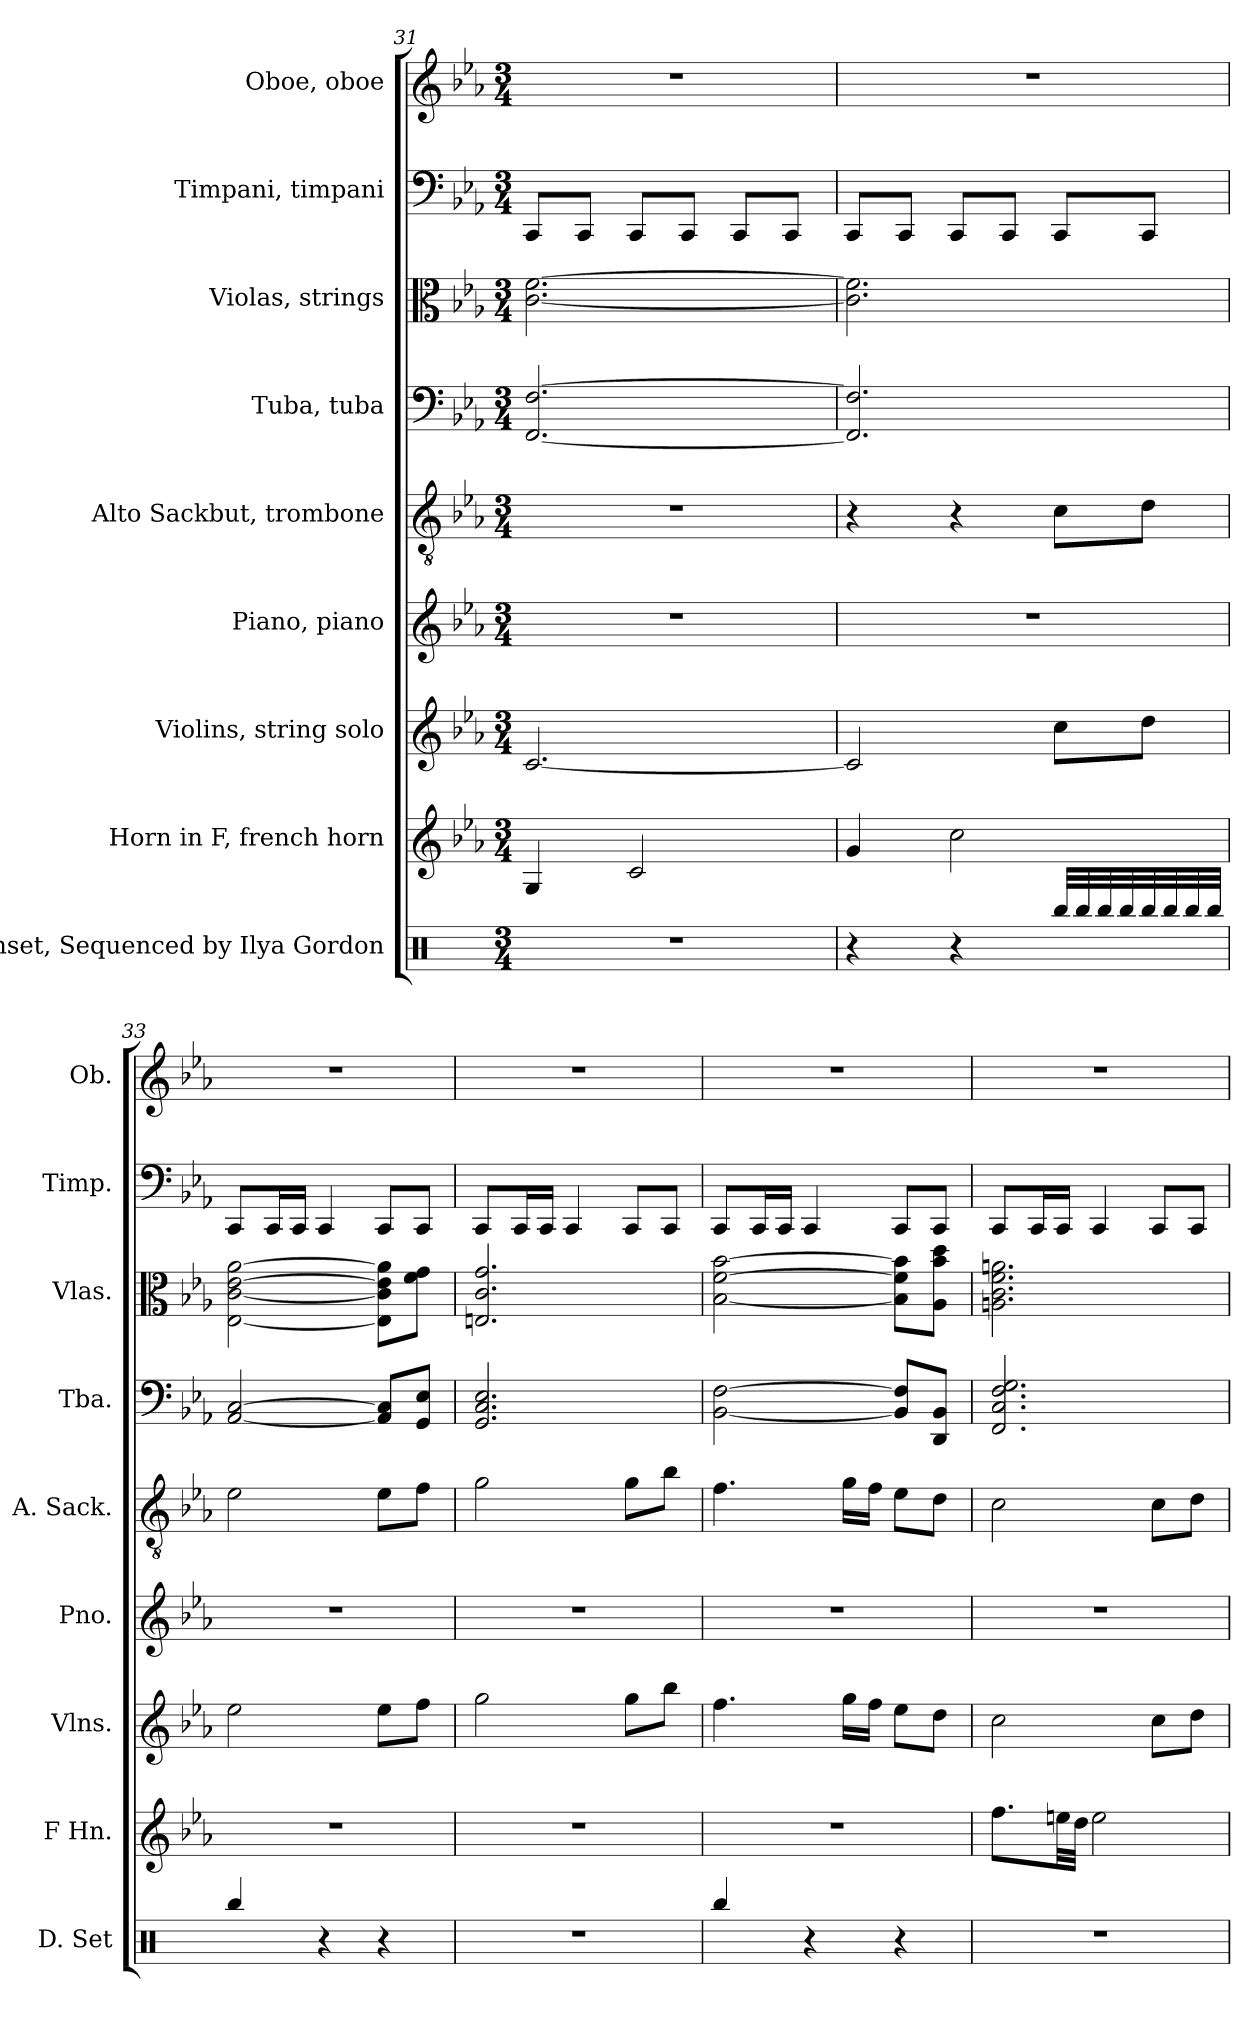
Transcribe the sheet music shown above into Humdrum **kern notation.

**kern	**kern	**kern	**kern	**kern	**kern	**kern	**kern	**kern
*part9	*part8	*part7	*part6	*part5	*part4	*part3	*part2	*part1
*staff9	*staff8	*staff7	*staff6	*staff5	*staff4	*staff3	*staff2	*staff1
*I"Drumset, Sequenced by Ilya Gordon	*I"Horn in F, french horn	*I"Violins, string solo	*I"Piano, piano	*I"Alto Sackbut, trombone	*I"Tuba, tuba	*I"Violas, strings	*I"Timpani, timpani	*I"Oboe, oboe
*I'D. Set	*I'F Hn.	*I'Vlns.	*I'Pno.	*I'A. Sack.	*I'Tba.	*I'Vlas.	*I'Timp.	*I'Ob.
*clefX	*clefG2	*clefG2	*clefG2	*clefGv2	*clefF4	*clefC3	*clefF4	*clefG2
*	*ITrd4c7	*	*	*	*	*	*	*
*k[]	*k[b-e-a-d-]	*k[b-e-a-]	*k[b-e-a-]	*k[b-e-a-]	*k[b-e-a-]	*k[b-e-a-]	*k[b-e-a-]	*k[b-e-a-]
*M3/4	*M3/4	*M3/4	*M3/4	*M3/4	*M3/4	*M3/4	*M3/4	*M3/4
=31	=31	=31	=31	=31	=31	=31	=31	=31
2.r	4C/	[2.c/	2.r	2.r	[2.FF/ [2.F/	[2.c\ [2.f\	8CC/L	2.r
.	.	.	.	.	.	.	8CC/J	.
.	2F/	.	.	.	.	.	8CC/L	.
.	.	.	.	.	.	.	8CC/J	.
.	.	.	.	.	.	.	8CC/L	.
.	.	.	.	.	.	.	8CC/J	.
!!LO:PB:g=z
=32	=32	=32	=32	=32	=32	=32	=32	=32
4r	4c/	2c/]	2.r	4r	2.FF/] 2.F/]	2.c\] 2.f\]	8CC/L	2.r
.	.	.	.	.	.	.	8CC/J	.
4r	2f\	.	.	4r	.	.	8CC/L	.
.	.	.	.	.	.	.	8CC/J	.
32Rbb/LLL	.	8cc\L	.	8c\L	.	.	8CC/L	.
32Rbb/	.	.	.	.	.	.	.	.
32Rbb/	.	.	.	.	.	.	.	.
32Rbb/	.	.	.	.	.	.	.	.
32Rbb/	.	8dd\J	.	8d\J	.	.	8CC/J	.
32Rbb/	.	.	.	.	.	.	.	.
32Rbb/	.	.	.	.	.	.	.	.
32Rbb/JJJ	.	.	.	.	.	.	.	.
=33	=33	=33	=33	=33	=33	=33	=33	=33
4Rbb/	2.r	2ee-\	2.r	2e-\	[2AA-/ [2C/	[2E-\ [2c\ [2e-\ [2a-\	8CC/L	2.r
.	.	.	.	.	.	.	16CC/L	.
.	.	.	.	.	.	.	16CC/JJ	.
4r	.	.	.	.	.	.	4CC/	.
4r	.	8ee-\L	.	8e-\L	8AA-/] 8C/]L	8E-\] 8c\] 8e-\] 8a-\]L	8CC/L	.
.	.	8ff\J	.	8f\J	8GG/ 8E-/J	8f\ 8g\J	8CC/J	.
=34	=34	=34	=34	=34	=34	=34	=34	=34
2.r	2.r	2gg\	2.r	2g\	2.GG/ 2.C/ 2.E-/	2.En/ 2.c/ 2.g/	8CC/L	2.r
.	.	.	.	.	.	.	16CC/L	.
.	.	.	.	.	.	.	16CC/JJ	.
.	.	.	.	.	.	.	4CC/	.
.	.	8gg\L	.	8g\L	.	.	8CC/L	.
.	.	8bb-\J	.	8b-\J	.	.	8CC/J	.
!!LO:PB:g=z
=35	=35	=35	=35	=35	=35	=35	=35	=35
4Rbb/	2.r	4.ff\	2.r	4.f\	[2BB-\ [2F\	[2B-\ [2f\ [2b-\	8CC/L	2.r
.	.	.	.	.	.	.	16CC/L	.
.	.	.	.	.	.	.	16CC/JJ	.
4r	.	.	.	.	.	.	4CC/	.
.	.	16gg\LL	.	16g\LL	.	.	.	.
.	.	16ff\JJ	.	16f\JJ	.	.	.	.
4r	.	8ee-\L	.	8e-\L	8BB-/] 8F/]L	8B-\] 8f\] 8b-\]L	8CC/L	.
.	.	8dd\J	.	8d\J	8DD/ 8BB-/J	8A-\ 8b-\ 8dd\J	8CC/J	.
=36	=36	=36	=36	=36	=36	=36	=36	=36
2.r	8.b-\L	2cc\	2.r	2c\	2.FF/ 2.C/ 2.F/ 2.G/	2.An\ 2.c\ 2.f\ 2.an\	8CC/L	2.r
.	.	.	.	.	.	.	16CC/L	.
.	32an\LL	.	.	.	.	.	16CC/JJ	.
.	32g\JJJ	.	.	.	.	.	.	.
.	2a\	.	.	.	.	.	4CC/	.
.	.	8cc\L	.	8c\L	.	.	8CC/L	.
.	.	8dd\J	.	8d\J	.	.	8CC/J	.
=	=	=	=	=	=	=	=	=
*-	*-	*-	*-	*-	*-	*-	*-	*-
